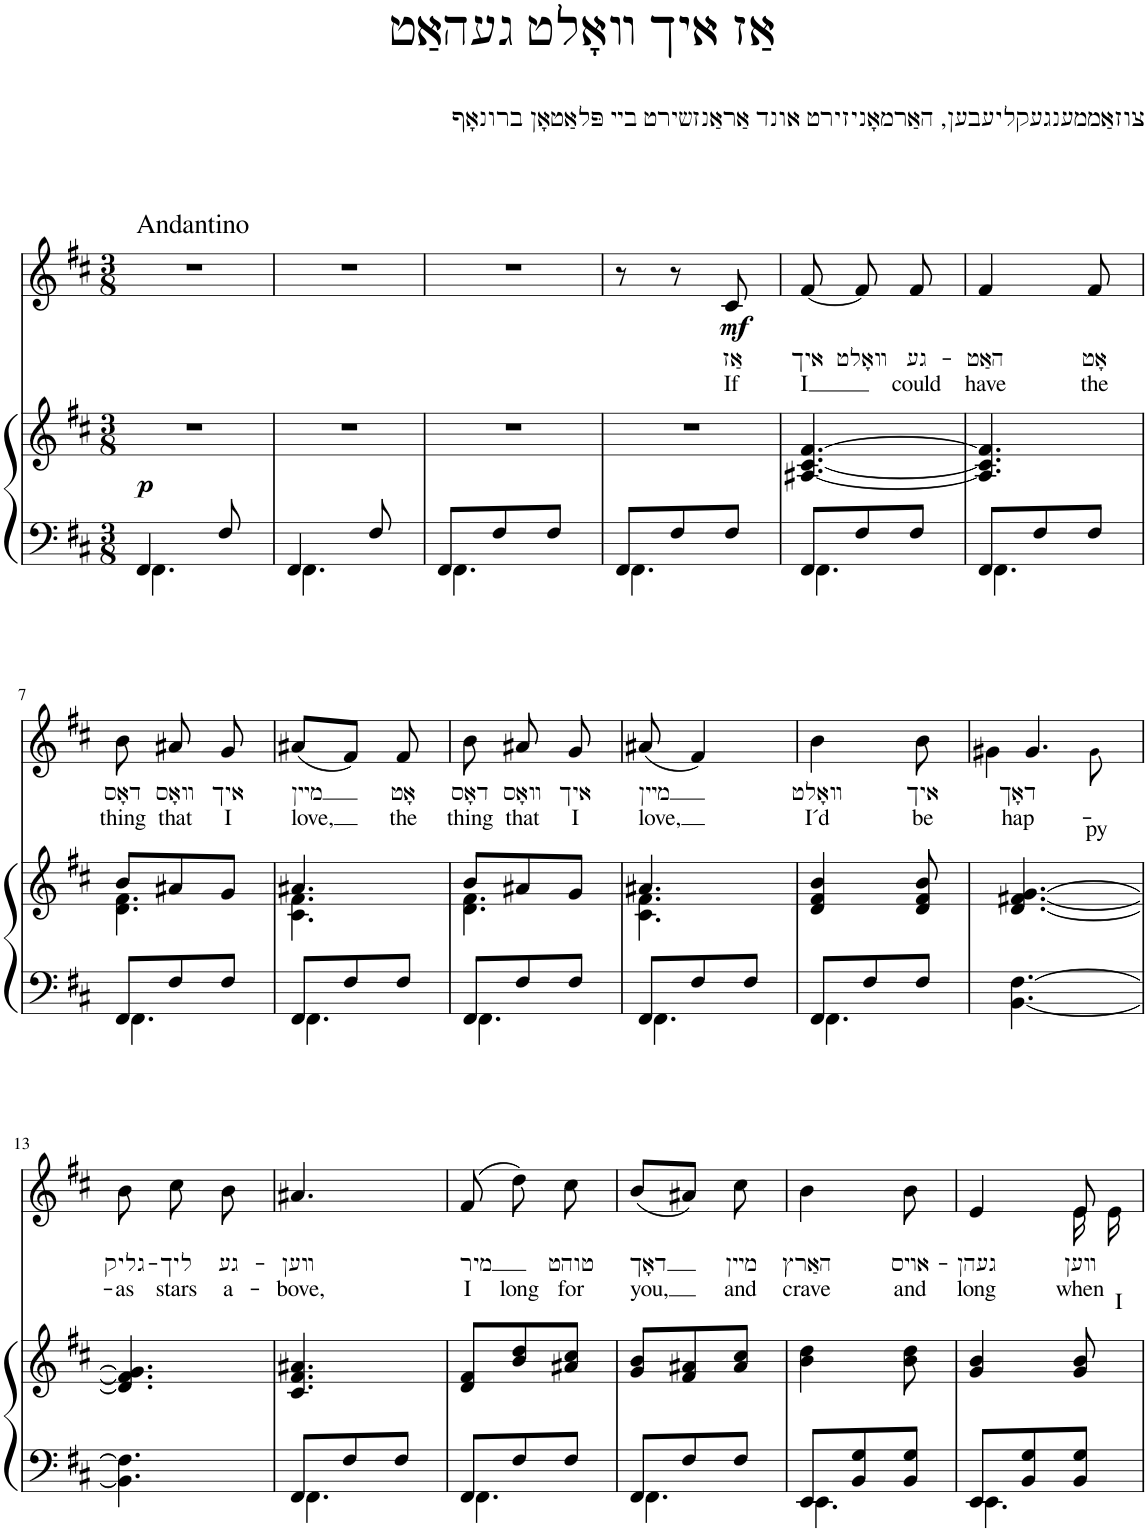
**kern	**kern	**dynam	**kern	**text	**text	**dynam
*part2	*part2	*part2	*part1	*part1	*part1	*part1
*staff3	*staff2	*staff2/3	*staff1	*staff1	*staff1	*staff1
*I"Klavier	*	*	*I"Piano	*	*	*
*	*	*	*I'Pno	*	*	*
*clefF4	*clefG2	*	*clefG2	*	*	*
*k[f#c#]	*k[f#c#]	*	*k[f#c#]	*	*	*
*M3/8	*M3/8	*	*M3/8	*	*	*
=1	=1	=1	=1	=1	=1	=1
*^	*	*	*	*	*	*
!	!	!	!	!LO:TX:a:t=Andantino	!	!	!
!	!	!	!LO:DY:b	!	!	!	!
4FF#/	4.FF#\	4.r	p	4.r	.	.	.
8F#/	.	.	.	.	.	.	.
=2	=2	=2	=2	=2	=2	=2	=2
4FF#/	4.FF#\	4.r	.	4.r	.	.	.
8F#/	.	.	.	.	.	.	.
=3	=3	=3	=3	=3	=3	=3	=3
8FF#/L	4.FF#\	4.r	.	4.r	.	.	.
8F#/	.	.	.	.	.	.	.
8F#/J	.	.	.	.	.	.	.
=4	=4	=4	=4	=4	=4	=4	=4
8FF#/L	4.FF#\	4.r	.	8r	.	.	.
8F#/	.	.	.	8r	.	.	.
!	!	!	!	!	!LO:LY:b	!LO:LY:b	!LO:DY:b
8F#/J	.	.	.	8c#/	אַז	If	mf
=5	=5	=5	=5	=5	=5	=5	=5
!	!	!	!	!	!LO:LY:b	!LO:LY:b	!
8FF#/L	4.FF#\	[4.A#X/ [4.c#/ [4.f#/	.	[8f#/	איך	I	.
!	!	!	!	!	!LO:LY:b	!	!
8F#/	.	.	.	8f#/]	װאָלט	.	.
!	!	!	!	!	!LO:LY:b	!LO:LY:b	!
8F#/J	.	.	.	8f#/	גע-	could	.
=6	=6	=6	=6	=6	=6	=6	=6
!	!	!	!	!	!LO:LY:b	!LO:LY:b	!
8FF#/L	4.FF#\	4.A#/] 4.c#/] 4.f#/]	.	4f#/	-האַט	have	.
8F#/	.	.	.	.	.	.	.
!	!	!	!	!	!LO:LY:b	!LO:LY:b	!
8F#/J	.	.	.	8f#/	אָט	the	.
!!LO:LB:g=z
=7	=7	=7	=7	=7	=7	=7	=7
*	*	*^	*	*	*	*	*
!	!	!	!	!	!	!LO:LY:b	!LO:LY:b	!
8FF#/L	4.FF#\	8b/L	4.d\ 4.f#\	.	8b\	דאָס	thing	.
!	!	!	!	!	!	!LO:LY:b	!LO:LY:b	!
8F#/	.	8a#X/	.	.	8a#X/	װאָס	that	.
!	!	!	!	!	!	!LO:LY:b	!LO:LY:b	!
8F#/J	.	8g/J	.	.	8g/	איך	I	.
=8	=8	=8	=8	=8	=8	=8	=8	=8
!	!	!	!	!	!	!LO:LY:b	!LO:LY:b	!
8FF#/L	4.FF#\	4.a#X/	4.c#\ 4.f#\	.	(8a#X/L	מײן	love,	.
8F#/	.	.	.	.	8f#/J)	.	.	.
!	!	!	!	!	!	!LO:LY:b	!LO:LY:b	!
8F#/J	.	.	.	.	8f#/	אָט	the	.
=9	=9	=9	=9	=9	=9	=9	=9	=9
!	!	!	!	!	!	!LO:LY:b	!LO:LY:b	!
8FF#/L	4.FF#\	8b/L	4.d\ 4.f#\	.	8b\	דאָס	thing	.
!	!	!	!	!	!	!LO:LY:b	!LO:LY:b	!
8F#/	.	8a#X/	.	.	8a#X/	װאָס	that	.
!	!	!	!	!	!	!LO:LY:b	!LO:LY:b	!
8F#/J	.	8g/J	.	.	8g/	איך	I	.
=10	=10	=10	=10	=10	=10	=10	=10	=10
!	!	!	!	!	!	!LO:LY:b	!LO:LY:b	!
8FF#/L	4.FF#\	4.a#X/	4.c#\ 4.f#\	.	(8a#X/	מײן	love,	.
8F#/	.	.	.	.	4f#/)	.	.	.
8F#/J	.	.	.	.	.	.	.	.
*	*	*v	*v	*	*	*	*	*
=11	=11	=11	=11	=11	=11	=11	=11
!	!	!	!	!	!LO:LY:b	!LO:LY:b	!
8FF#/L	4.FF#\	4d/ 4f#/ 4b/	.	4b\	װאָלט	I´d	.
8F#/	.	.	.	.	.	.	.
!	!	!	!	!	!LO:LY:b	!LO:LY:b	!
8F#/J	.	8d/ 8f#/ 8b/	.	8b\	איך	be	.
*v	*v	*	*	*	*	*	*
=12	=12	=12	=12	=12	=12	=12
!	!	!	!	!LO:LY:b	!LO:LY:b	!
*	*	*	*^	*	*	*
[4.BB\ [4.F#\	[4.d/ [4.f#X/ [4.g/	.	4.g#X/	4g#\	דאָך	hap-	.
!	!	!	!	!	!LO:LY:b	!	!
.	.	.	.	8g#!\	py	.	.
!!LO:LB:g=z
=13	=13	=13	=13	=13	=13	=13	=13
!	!	!	!	!	!LO:LY:b	!LO:LY:b	!
*	*	*	*v	*v	*	*	*
4.BB\] 4.F#\]	4.d/] 4.f#/] 4.g/]	.	8b\	גליק-	as	.
!	!	!	!	!LO:LY:b	!LO:LY:b	!
.	.	.	8cc#\	-ליך	stars	.
!	!	!	!	!LO:LY:b	!LO:LY:b	!
.	.	.	8b\	גע-	a-	.
=14	=14	=14	=14	=14	=14	=14
*^	*	*	*	*	*	*
!	!	!	!	!	!LO:LY:b	!LO:LY:b	!
8FF#/L	4.FF#\	4.c#/ 4.f#/ 4.a#X/	.	4.a#X/	-װען	-bove,	.
8F#/	.	.	.	.	.	.	.
8F#/J	.	.	.	.	.	.	.
=15	=15	=15	=15	=15	=15	=15	=15
!	!	!	!	!	!LO:LY:b	!LO:LY:b	!
8FF#/L	4.FF#\	8d/ 8f#/L	.	(8f#/	מיר	I	.
!	!	!	!	!	!	!LO:LY:b	!
8F#/	.	8b/ 8dd/	.	8dd\)	.	long	.
!	!	!	!	!	!LO:LY:b	!LO:LY:b	!
8F#/J	.	8a#X/ 8cc#/J	.	8cc#\	טוהט	for	.
=16	=16	=16	=16	=16	=16	=16	=16
!	!	!	!	!	!LO:LY:b	!LO:LY:b	!
8FF#/L	4.FF#\	8g/ 8b/L	.	(8b/L	דאָך	you,	.
8F#/	.	8f#/ 8a#X/	.	8a#X/J)	.	.	.
!	!	!	!	!	!LO:LY:b	!LO:LY:b	!
8F#/J	.	8a#/ 8cc#/J	.	8cc#\	מײן	and	.
=17	=17	=17	=17	=17	=17	=17	=17
!	!	!	!	!	!LO:LY:b	!LO:LY:b	!
8EE/L	4.EE\	4b\ 4dd\	.	4b\	האַרץ	crave	.
8BB/ 8G/	.	.	.	.	.	.	.
!	!	!	!	!	!LO:LY:b	!LO:LY:b	!
8BB/ 8G/J	.	8b\ 8dd\	.	8b\	אױס-	and	.
=18	=18	=18	=18	=18	=18	=18	=18
!	!	!	!	!	!LO:LY:b	!LO:LY:b	!
*	*	*	*	*^	*	*	*
8EE/L	4.EE\	4g/ 4b/	.	4e/	4ryy	-געהן	long	.
8BB/ 8G/	.	.	.	.	.	.	.	.
!	!	!	!	!	!	!LO:LY:b	!LO:LY:b	!
8BB/ 8G/J	.	8g/ 8b/	.	8e/	16e\	װען	when	.
!	!	!	!	!	!	!LO:LY:b	!	!
.	.	.	.	.	16e\	I	.	.
*v	*v	*	*	*v	*v	*	*	*
=	=	=	=	=	=	=
*-	*-	*-	*-	*-	*-	*-
